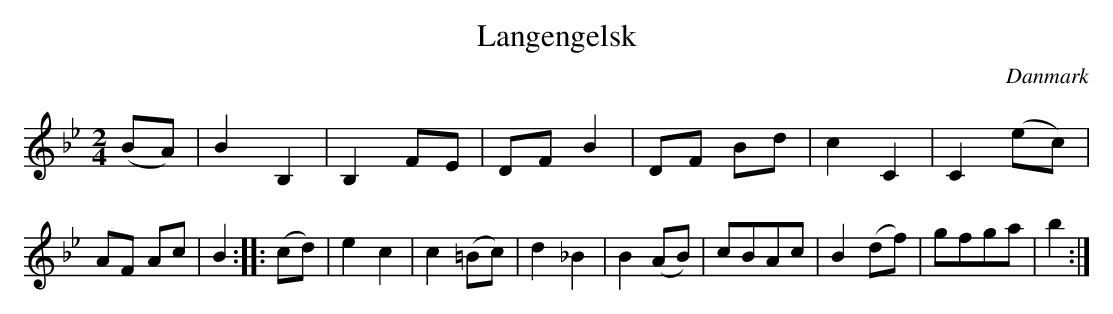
X:1
T: Langengelsk
O:Danmark
M: 2/4
L: 1/8
K: Bb
(BA)|B2 B,2|B,2 FE|DF B2|DF Bd|c2 C2|C2 (ec)|AF Ac|B2:|\
|:(cd)|e2 c2|c2 (=Bc)|d2 _B2|B2 (AB)|cBAc|B2 (df)|gfga|b2:|
